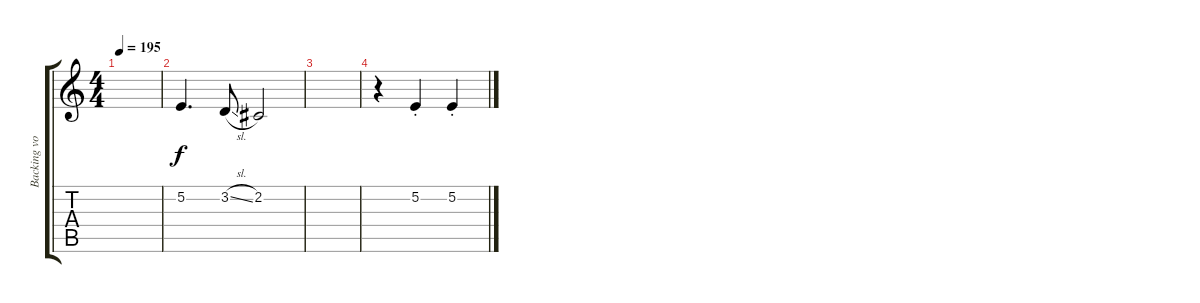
\track ("Backing vocals" "Backing vo") {instrument lead6voice}
\staff {score tabs}
\tuning (E4 B3 G3 D3 A2 E2) {hide}
\ts (4 4)
\tempo 195
\clef g2
\ks c
|
5.2.4{d} 3.2{sl}.8 2.2.2 |
|
r.4 5.2{st}.4 5.2{st}.4
